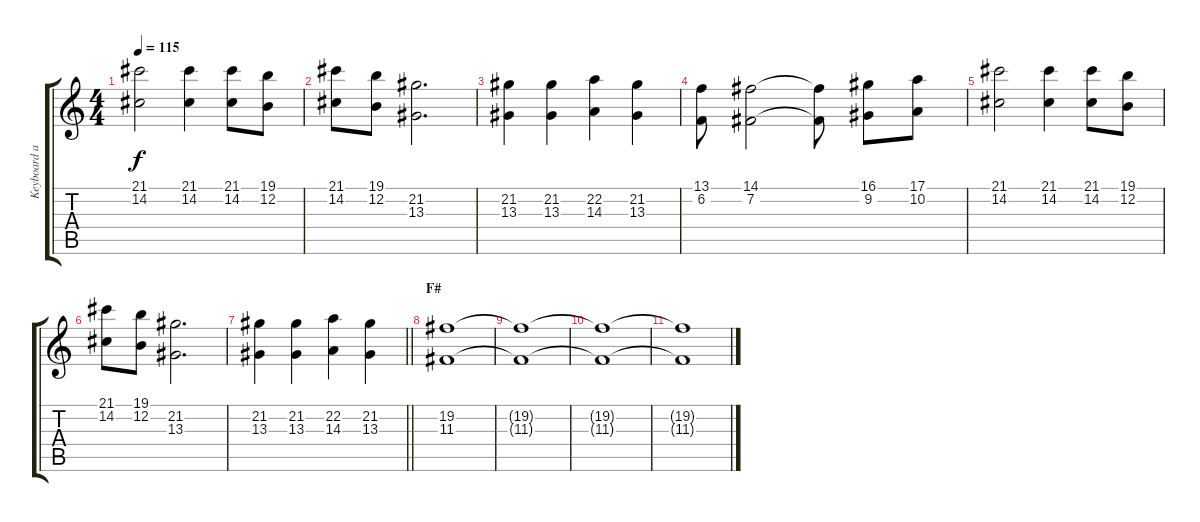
\track ("Keyboard and High strings" "Keyboard a") {instrument stringensemble1}
\staff {score tabs}
\tuning (E4 B3 G3 D3 A2 E2) {hide}
\ts (4 4)
\tempo 115
\clef g2
\ks c
(21.1 14.2).2{dy f} (21.1 14.2).4 (21.1 14.2).8 (19.1 12.2).8 |
(21.1 14.2).8 (19.1 12.2).8 (21.2 13.3).2{d} |
(21.2 13.3).4 (21.2 13.3).4 (22.2 14.3).4 (21.2 13.3).4 |
(13.1 6.2).8 (14.1 7.2).2 (14.1{t} 7.2{t}).8 (16.1 9.2).8 (17.1 10.2).8 |
(21.1 14.2).2 (21.1 14.2).4 (21.1 14.2).8 (19.1 12.2).8 |
(21.1 14.2).8 (19.1 12.2).8 (21.2 13.3).2{d} |
\barLineRight lightlight
(21.2 13.3).4 (21.2 13.3).4 (22.2 14.3).4 (21.2 13.3).4 |
\section ("" "F#")
(19.2 11.3).1{volume 13} |
(19.2{t} 11.3{t}).1{volume 6} |
(19.2{t} 11.3{t}).1{volume 6} |
(19.2{t} 11.3{t}).1{volume 0}
